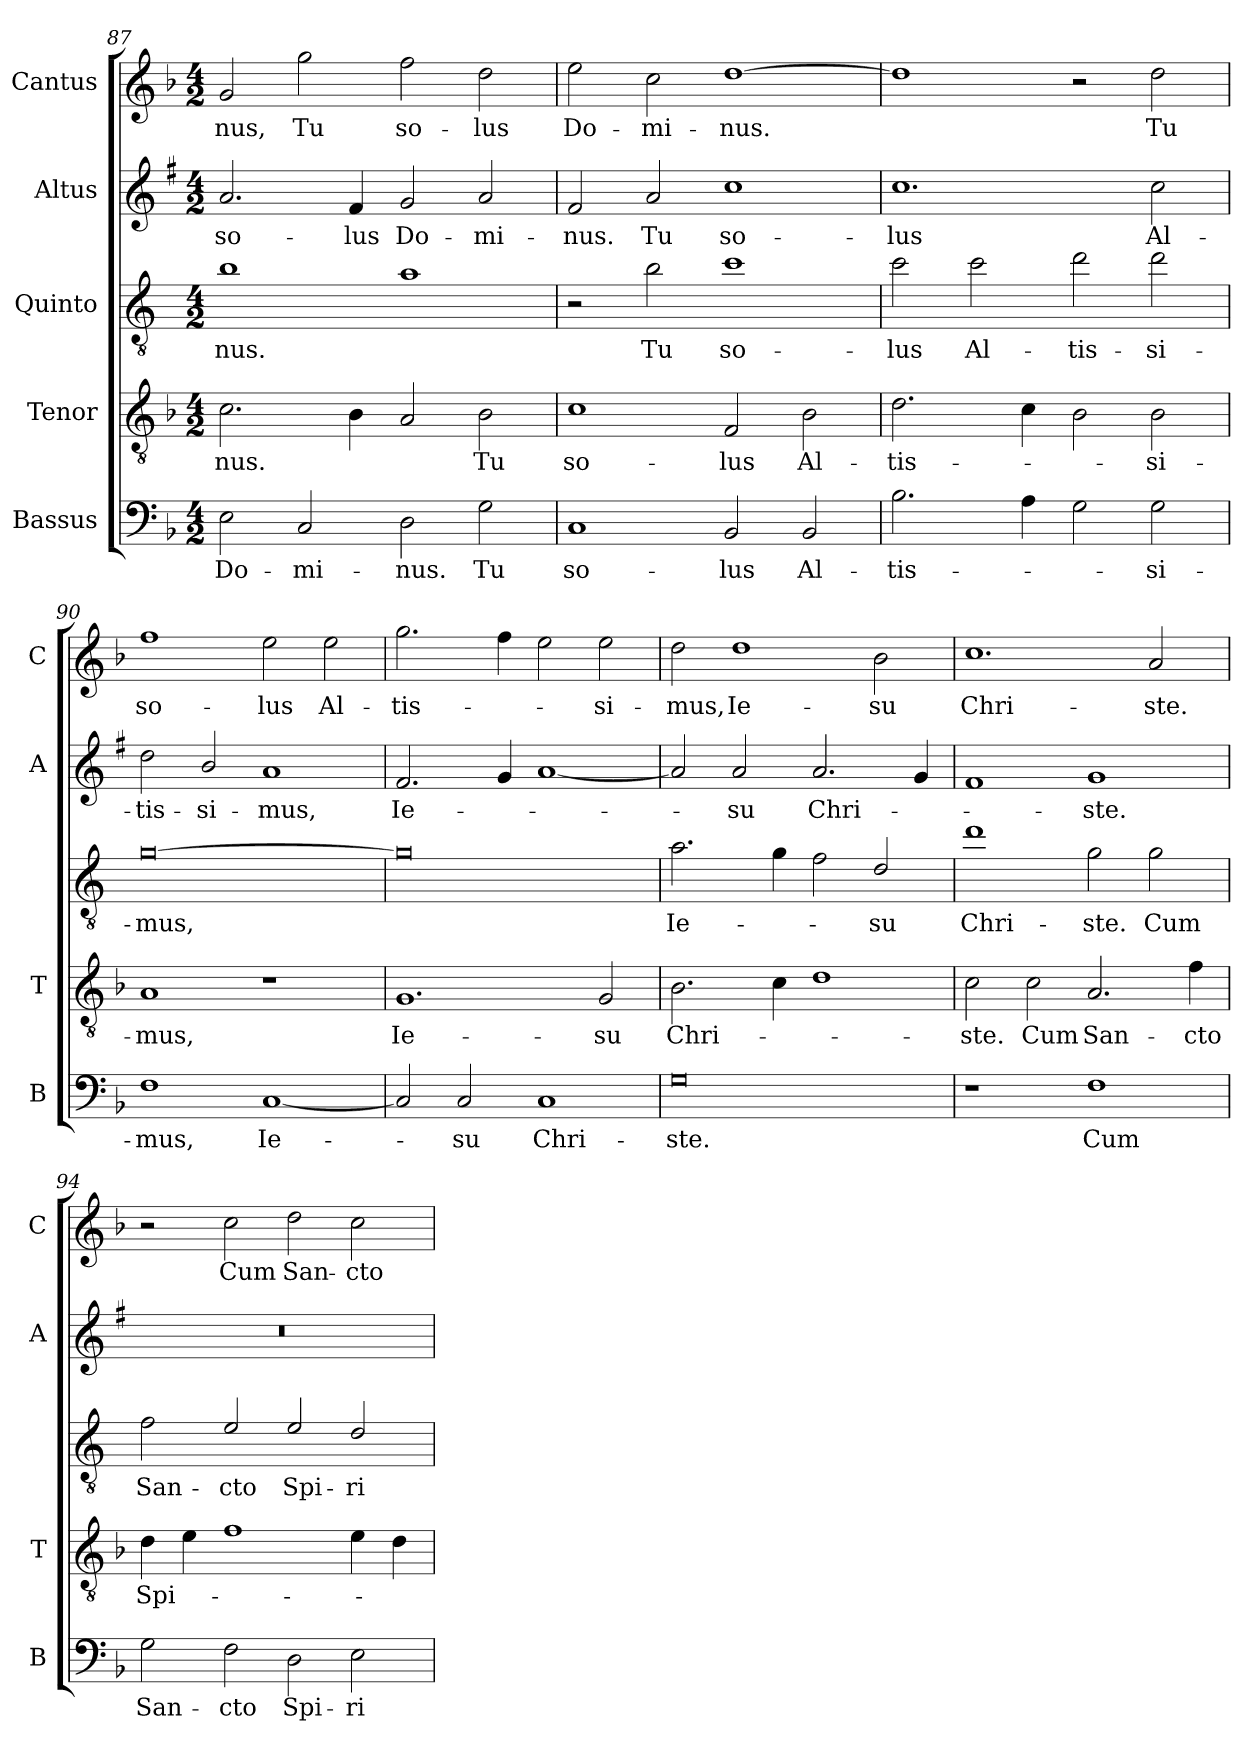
**kern	**text	**kern	**text	**kern	**text	**kern	**text	**kern	**text
*part5	*part5	*part4	*part4	*part3	*part3	*part2	*part2	*part1	*part1
*staff5	*staff5	*staff4	*staff4	*staff3	*staff3	*staff2	*staff2	*staff1	*staff1
*I"Bassus	*	*I"Tenor	*	*I"Quinto	*	*I"Altus	*	*I"Cantus	*
*I'B	*	*I'T	*	*	*	*I'A	*	*I'C	*
*clefF4	*	*clefGv2	*	*clefGv2	*	*clefG2	*	*clefG2	*
*	*	*	*	*ITrd4c7	*	*ITrd1c2	*	*	*
*k[b-]	*	*k[b-]	*	*k[b-]	*	*k[b-]	*	*k[b-]	*
*F:	*	*F:	*	*F:	*	*F:	*	*F:	*
*M4/2	*	*M4/2	*	*M4/2	*	*M4/2	*	*M4/2	*
=87	=87	=87	=87	=87	=87	=87	=87	=87	=87
!	!LO:LY:b	!	!LO:LY:b	!	!LO:LY:b	!	!LO:LY:b	!	!LO:LY:b
2E\	Do-	2.c\	-nus.	1e	-nus.	2.g/	so-	2g/	-nus,
!	!LO:LY:b	!	!	!	!	!	!	!	!LO:LY:b
2C/	-mi-	.	.	.	.	.	.	2gg\	Tu
!	!	!	!	!	!	!	!LO:LY:b	!	!
.	.	4B-\	.	.	.	4e/	-lus	.	.
!	!LO:LY:b	!	!	!	!	!	!LO:LY:b	!	!LO:LY:b
2D\	-nus.	2A/	.	1d	.	2f/	Do-	2ff\	so-
!	!LO:LY:b	!	!LO:LY:b	!	!	!	!LO:LY:b	!	!LO:LY:b
2G\	Tu	2B-\	Tu	.	.	2g/	-mi-	2dd\	-lus
=88	=88	=88	=88	=88	=88	=88	=88	=88	=88
!	!LO:LY:b	!	!LO:LY:b	!	!	!	!LO:LY:b	!	!LO:LY:b
1C	so-	1c	so-	2r	.	2e/	-nus.	2ee\	Do-
!	!	!	!	!	!LO:LY:b	!	!LO:LY:b	!	!LO:LY:b
.	.	.	.	2e\	Tu	2g/	Tu	2cc\	-mi-
!	!LO:LY:b	!	!LO:LY:b	!	!LO:LY:b	!	!LO:LY:b	!	!LO:LY:b
2BB-/	-lus	2F/	-lus	1f	so-	1b-	so-	[1dd	-nus.
!	!LO:LY:b	!	!LO:LY:b	!	!	!	!	!	!
2BB-/	Al-	2B-\	Al-	.	.	.	.	.	.
=89	=89	=89	=89	=89	=89	=89	=89	=89	=89
!	!LO:LY:b	!	!LO:LY:b	!	!LO:LY:b	!	!LO:LY:b	!	!
2.B-\	-tis-	2.d\	-tis-	2f\	-lus	1.b-	-lus	1dd]	.
!	!	!	!	!	!LO:LY:b	!	!	!	!
.	.	.	.	2f\	Al-	.	.	.	.
4A\	.	4c\	.	.	.	.	.	.	.
!	!	!	!	!	!LO:LY:b	!	!	!	!
2G\	.	2B-\	.	2g\	-tis-	.	.	2r	.
!	!LO:LY:b	!	!LO:LY:b	!	!LO:LY:b	!	!LO:LY:b	!	!LO:LY:b
2G\	-si-	2B-\	-si-	2g\	-si-	2b-\	Al-	2dd\	Tu
=90	=90	=90	=90	=90	=90	=90	=90	=90	=90
!	!LO:LY:b	!	!LO:LY:b	!	!LO:LY:b	!	!LO:LY:b	!	!LO:LY:b
1F	-mus,	1A	-mus,	[0c	-mus,	2cc\	-tis-	1ff	so-
!	!	!	!	!	!	!	!LO:LY:b	!	!
.	.	.	.	.	.	2a/	-si-	.	.
!	!LO:LY:b	!	!	!	!	!	!LO:LY:b	!	!LO:LY:b
[1C	Ie-	1r	.	.	.	1g	-mus,	2ee\	-lus
!	!	!	!	!	!	!	!	!	!LO:LY:b
.	.	.	.	.	.	.	.	2ee\	Al-
!!LO:PB:g=z
=91	=91	=91	=91	=91	=91	=91	=91	=91	=91
!	!	!	!LO:LY:b	!	!	!	!LO:LY:b	!	!LO:LY:b
2C/]	.	1.G	Ie-	0c]	.	2.e/	Ie-	2.gg\	-tis-
!	!LO:LY:b	!	!	!	!	!	!	!	!
2C/	-su	.	.	.	.	.	.	.	.
.	.	.	.	.	.	4f/	.	4ff\	.
!	!LO:LY:b	!	!	!	!	!	!	!	!
1C	Chri-	.	.	.	.	[1g	.	2ee\	.
!	!	!	!LO:LY:b	!	!	!	!	!	!LO:LY:b
.	.	2G/	-su	.	.	.	.	2ee\	-si-
=92	=92	=92	=92	=92	=92	=92	=92	=92	=92
!	!LO:LY:b	!	!LO:LY:b	!	!LO:LY:b	!	!	!	!LO:LY:b
0G	-ste.	2.B-\	Chri-	2.d\	Ie-	2g/]	.	2dd\	-mus,
!	!	!	!	!	!	!	!LO:LY:b	!	!LO:LY:b
.	.	.	.	.	.	2g/	-su	1dd	Ie-
.	.	4c\	.	4c\	.	.	.	.	.
!	!	!	!	!	!	!	!LO:LY:b	!	!
.	.	1d	.	2B-\	.	2.g/	Chri-	.	.
!	!	!	!	!	!LO:LY:b	!	!	!	!LO:LY:b
.	.	.	.	2G/	-su	.	.	2b-\	-su
.	.	.	.	.	.	4f/	.	.	.
=93	=93	=93	=93	=93	=93	=93	=93	=93	=93
!	!	!	!LO:LY:b	!	!LO:LY:b	!	!	!	!LO:LY:b
1r	.	2c\	-ste.	1g	Chri-	1e	.	1.cc	Chri-
!	!	!	!LO:LY:b	!	!	!	!	!	!
.	.	2c\	Cum	.	.	.	.	.	.
!	!LO:LY:b	!	!LO:LY:b	!	!LO:LY:b	!	!LO:LY:b	!	!
1F	Cum	2.A/	San-	2c\	-ste.	1f	-ste.	.	.
!	!	!	!	!	!LO:LY:b	!	!	!	!LO:LY:b
.	.	.	.	2c\	Cum	.	.	2a/	-ste.
!	!	!	!LO:LY:b	!	!	!	!	!	!
.	.	4f\	-cto	.	.	.	.	.	.
=94	=94	=94	=94	=94	=94	=94	=94	=94	=94
!	!LO:LY:b	!	!LO:LY:b	!	!LO:LY:b	!	!	!	!
2G\	San-	4d\	Spi-	2B-\	San-	0r	.	2r	.
.	.	4e\	.	.	.	.	.	.	.
!	!LO:LY:b	!	!	!	!LO:LY:b	!	!	!	!LO:LY:b
2F\	-cto	1f	.	2A/	-cto	.	.	2cc\	Cum
!	!LO:LY:b	!	!	!	!LO:LY:b	!	!	!	!LO:LY:b
2D\	Spi-	.	.	2A/	Spi-	.	.	2dd\	San-
!	!LO:LY:b	!	!	!	!LO:LY:b	!	!	!	!LO:LY:b
2E\	-ri-	4e\	.	2G/	-ri-	.	.	2cc\	-cto
.	.	4d\	.	.	.	.	.	.	.
=	=	=	=	=	=	=	=	=	=
*-	*-	*-	*-	*-	*-	*-	*-	*-	*-
